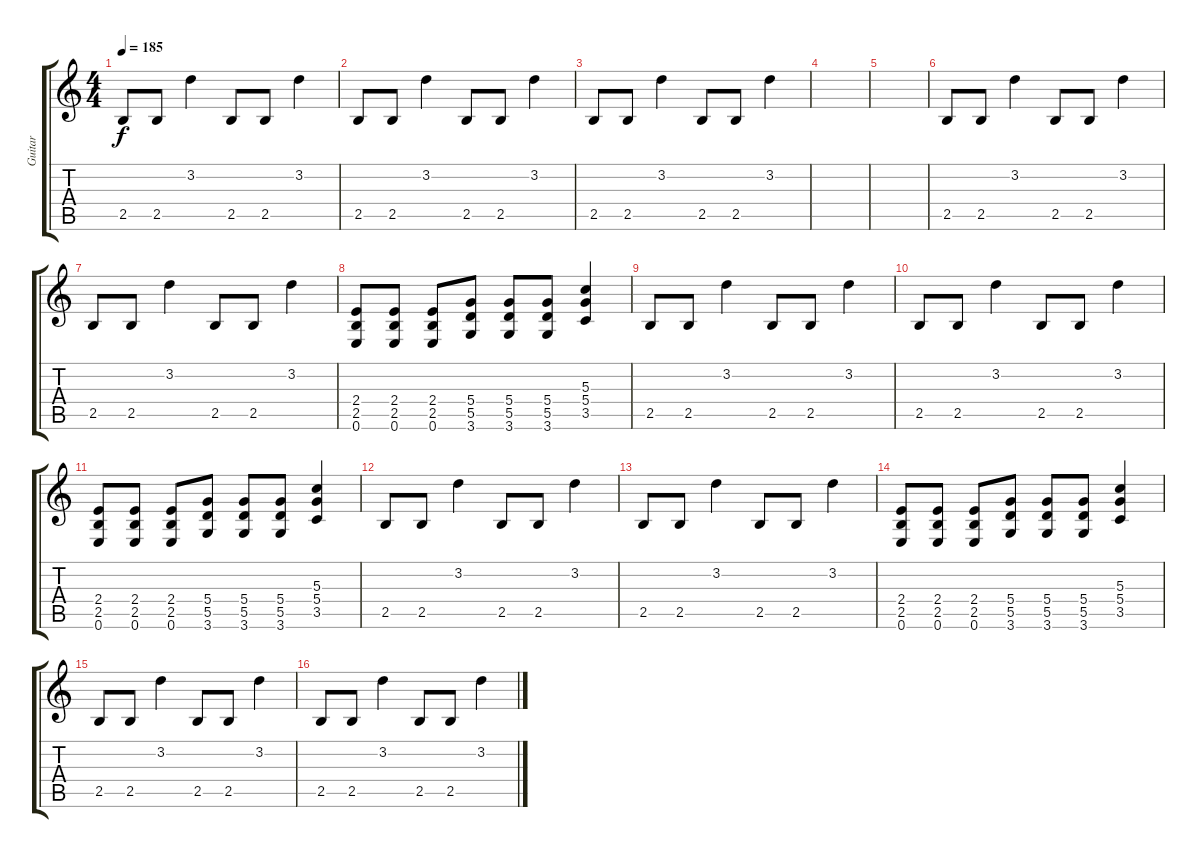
\track ("Guitar" "Guitar") {instrument distortionguitar}
\staff {score tabs}
\tuning (E4 B3 G3 D3 A2 E2) {hide}
\ts (4 4)
\tempo 185
\clef g2
\ks c
2.5.8{dy f} 2.5.8 3.2.4 2.5.8 2.5.8 3.2.4 |
2.5.8 2.5.8 3.2.4 2.5.8 2.5.8 3.2.4 |
2.5.8 2.5.8 3.2.4 2.5.8 2.5.8 3.2.4 |
|
|
2.5.8 2.5.8 3.2.4 2.5.8 2.5.8 3.2.4 |
2.5.8 2.5.8 3.2.4 2.5.8 2.5.8 3.2.4 |
(2.4 2.5 0.6).8 (2.4 2.5 0.6).8 (2.4 2.5 0.6).8 (5.4 5.5 3.6).8 (5.4 5.5 3.6).8 (5.4 5.5 3.6).8 (5.3 5.4 3.5).4 |
2.5.8 2.5.8 3.2.4 2.5.8 2.5.8 3.2.4 |
2.5.8 2.5.8 3.2.4 2.5.8 2.5.8 3.2.4 |
(2.4 2.5 0.6).8 (2.4 2.5 0.6).8 (2.4 2.5 0.6).8 (5.4 5.5 3.6).8 (5.4 5.5 3.6).8 (5.4 5.5 3.6).8 (5.3 5.4 3.5).4 |
2.5.8 2.5.8 3.2.4 2.5.8 2.5.8 3.2.4 |
2.5.8 2.5.8 3.2.4 2.5.8 2.5.8 3.2.4 |
(2.4 2.5 0.6).8 (2.4 2.5 0.6).8 (2.4 2.5 0.6).8 (5.4 5.5 3.6).8 (5.4 5.5 3.6).8 (5.4 5.5 3.6).8 (5.3 5.4 3.5).4 |
2.5.8 2.5.8 3.2.4 2.5.8 2.5.8 3.2.4 |
2.5.8 2.5.8 3.2.4 2.5.8 2.5.8 3.2.4
